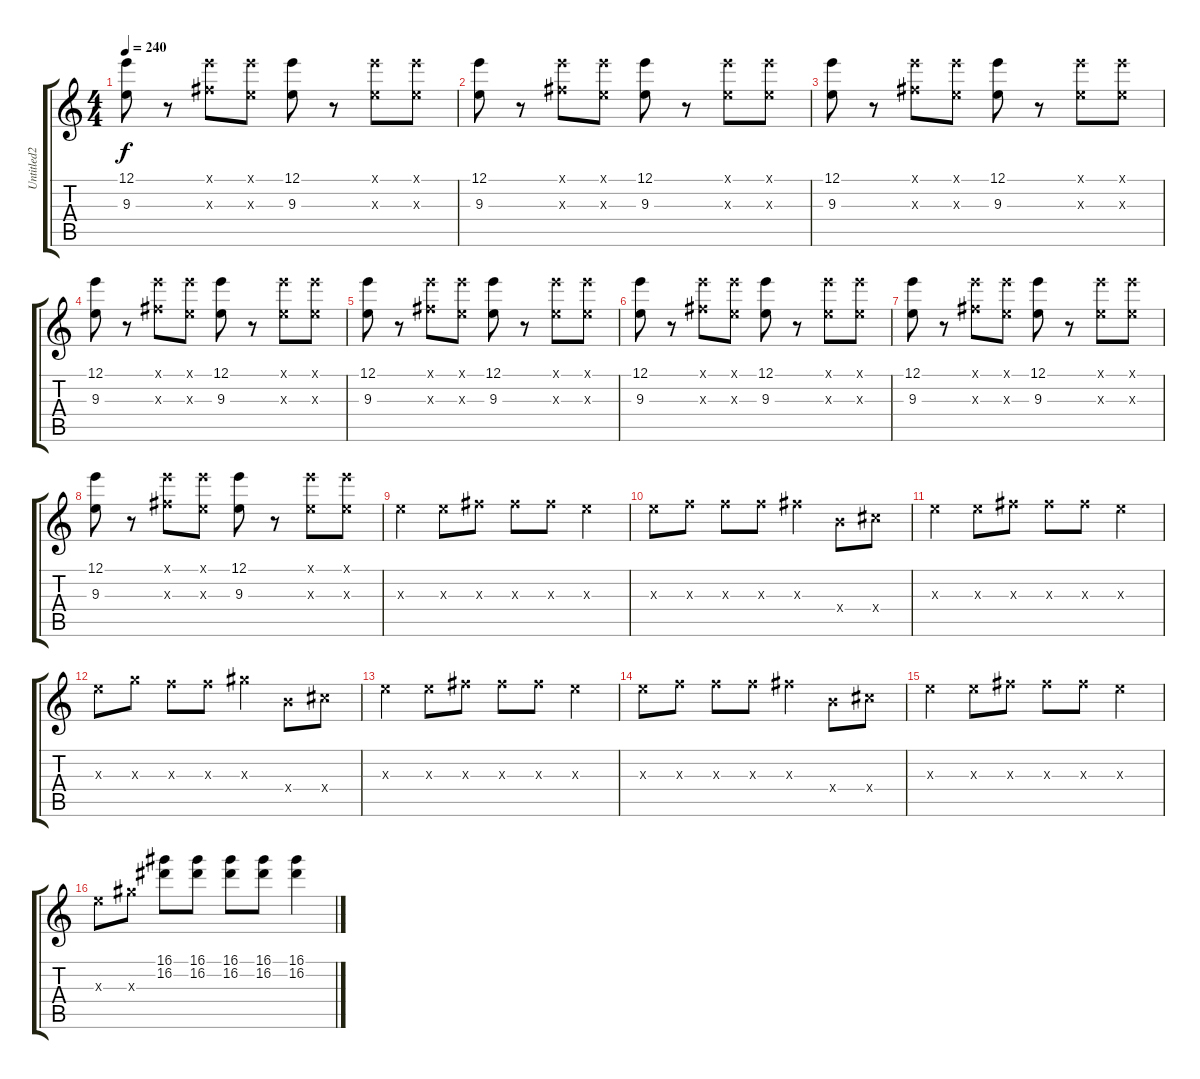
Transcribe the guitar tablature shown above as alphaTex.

\track ("Untitled2" "Untitled2") {instrument overdrivenguitar}
\staff {score tabs}
\tuning (E4 B3 G3 D3 A2 E2) {hide}
\ts (4 4)
\tempo 240
\clef g2
\ks c
(12.1 9.3).8{dy f} r.8 (12.1{x} 11.3{x}).8 (12.1{x} 9.3{x}).8 (12.1 9.3).8 r.8 (12.1{x} 9.3{x}).8 (12.1{x} 9.3{x}).8 |
(12.1 9.3).8 r.8 (12.1{x} 11.3{x}).8 (12.1{x} 9.3{x}).8 (12.1 9.3).8 r.8 (12.1{x} 9.3{x}).8 (12.1{x} 9.3{x}).8 |
(12.1 9.3).8 r.8 (12.1{x} 11.3{x}).8 (12.1{x} 9.3{x}).8 (12.1 9.3).8 r.8 (12.1{x} 9.3{x}).8 (12.1{x} 9.3{x}).8 |
(12.1 9.3).8 r.8 (12.1{x} 11.3{x}).8 (12.1{x} 9.3{x}).8 (12.1 9.3).8 r.8 (12.1{x} 9.3{x}).8 (12.1{x} 9.3{x}).8 |
(12.1 9.3).8 r.8 (12.1{x} 11.3{x}).8 (12.1{x} 9.3{x}).8 (12.1 9.3).8 r.8 (12.1{x} 9.3{x}).8 (12.1{x} 9.3{x}).8 |
(12.1 9.3).8 r.8 (12.1{x} 11.3{x}).8 (12.1{x} 9.3{x}).8 (12.1 9.3).8 r.8 (12.1{x} 9.3{x}).8 (12.1{x} 9.3{x}).8 |
(12.1 9.3).8 r.8 (12.1{x} 11.3{x}).8 (12.1{x} 9.3{x}).8 (12.1 9.3).8 r.8 (12.1{x} 9.3{x}).8 (12.1{x} 9.3{x}).8 |
(12.1 9.3).8 r.8 (12.1{x} 11.3{x}).8 (12.1{x} 9.3{x}).8 (12.1 9.3).8 r.8 (12.1{x} 9.3{x}).8 (12.1{x} 9.3{x}).8 |
9.3{x}.4 9.3{x}.8 11.3{x}.8 11.3{x}.8 11.3{x}.8 9.3{x}.4 |
9.3{x}.8 10.3{x}.8 10.3{x}.8 10.3{x}.8 11.3{x}.4 9.4{x}.8 11.4{x}.8 |
9.3{x}.4 9.3{x}.8 11.3{x}.8 11.3{x}.8 11.3{x}.8 9.3{x}.4 |
9.3{x}.8 12.3{x}.8 10.3{x}.8 10.3{x}.8 13.3{x}.4 9.4{x}.8 11.4{x}.8 |
9.3{x}.4 9.3{x}.8 11.3{x}.8 11.3{x}.8 11.3{x}.8 9.3{x}.4 |
9.3{x}.8 10.3{x}.8 10.3{x}.8 10.3{x}.8 11.3{x}.4 9.4{x}.8 11.4{x}.8 |
9.3{x}.4 9.3{x}.8 11.3{x}.8 11.3{x}.8 11.3{x}.8 9.3{x}.4 |
9.3{x}.8 13.3{x}.8 (16.1 16.2).8 (16.1 16.2).8 (16.1 16.2).8 (16.1 16.2).8 (16.1 16.2).4
